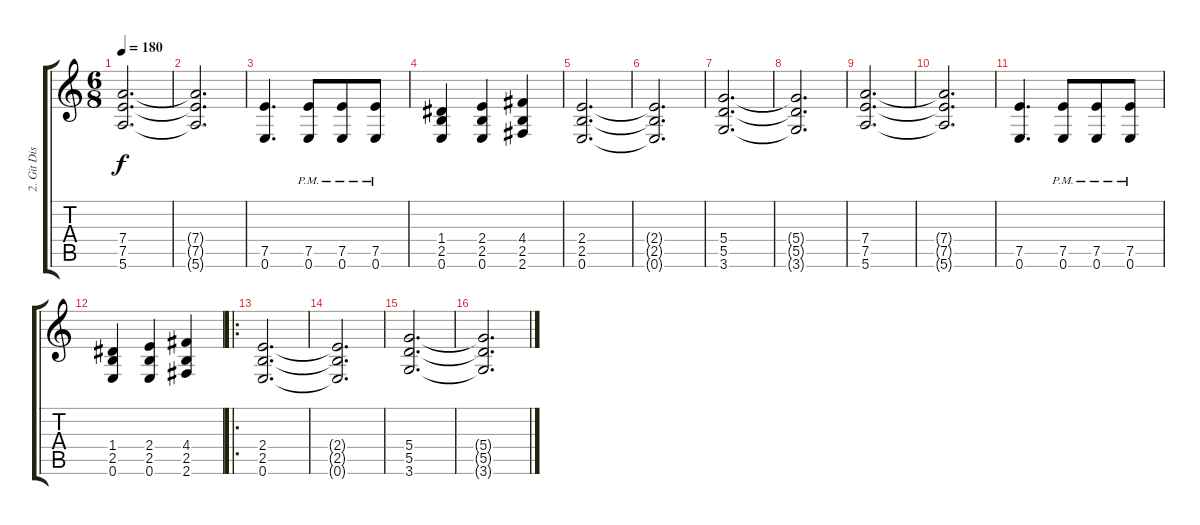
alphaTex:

\track ("2. Git Dist" "2. Git Dis") {instrument distortionguitar}
\staff {score tabs}
\tuning (E4 B3 G3 D3 A2 E2) {hide}
\ts (6 8)
\tempo 180
\clef g2
\ks c
(7.4 7.5 5.6).2{d dy f} |
(7.4{t} 7.5{t} 5.6{t}).2{d} |
(7.5 0.6).4{d} (7.5{pm} 0.6{pm}).8 (7.5{pm} 0.6{pm}).8 (7.5{pm} 0.6{pm}).8 |
(1.4 2.5 0.6).4 (2.4 2.5 0.6).4 (4.4 2.5 2.6).4 |
(2.4 2.5 0.6).2{d} |
(2.4{t} 2.5{t} 0.6{t}).2{d} |
(5.4 5.5 3.6).2{d} |
(5.4{t} 5.5{t} 3.6{t}).2{d} |
(7.4 7.5 5.6).2{d} |
(7.4{t} 7.5{t} 5.6{t}).2{d} |
(7.5 0.6).4{d} (7.5{pm} 0.6{pm}).8 (7.5{pm} 0.6{pm}).8 (7.5{pm} 0.6{pm}).8 |
(1.4 2.5 0.6).4 (2.4 2.5 0.6).4 (4.4 2.5 2.6).4 |
\ro
(2.4 2.5 0.6).2{d} |
(2.4{t} 2.5{t} 0.6{t}).2{d} |
(5.4 5.5 3.6).2{d} |
(5.4{t} 5.5{t} 3.6{t}).2{d}
